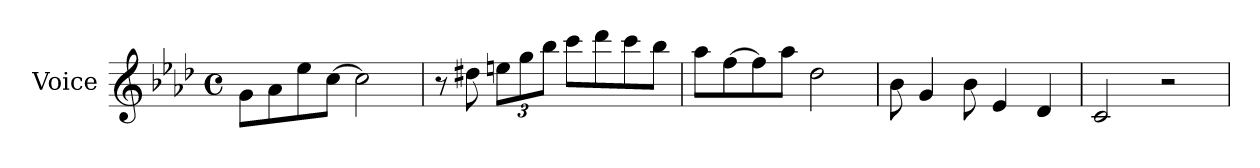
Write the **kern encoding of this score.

**kern
*part1
*staff1
*I"Voice
*I'Voice
*clefG2
*k[b-e-a-d-]
*M4/4
*met(c)
=1
8g\L
8a-\
8ee-\
[>8cc\J
2cc\]
=2
8r
8dd#X\
12een\L
12gg\
12bb-\J
8ccc\L
8ddd-\
8ccc\
8bb-\J
=3
8aa-\L
[>8ff\
8ff\]
8aa-\J
2dd-\
=4
8b-\
4g/
8b-\
4e-/
4d-/
=5
2c/
2rcc
=
*-
